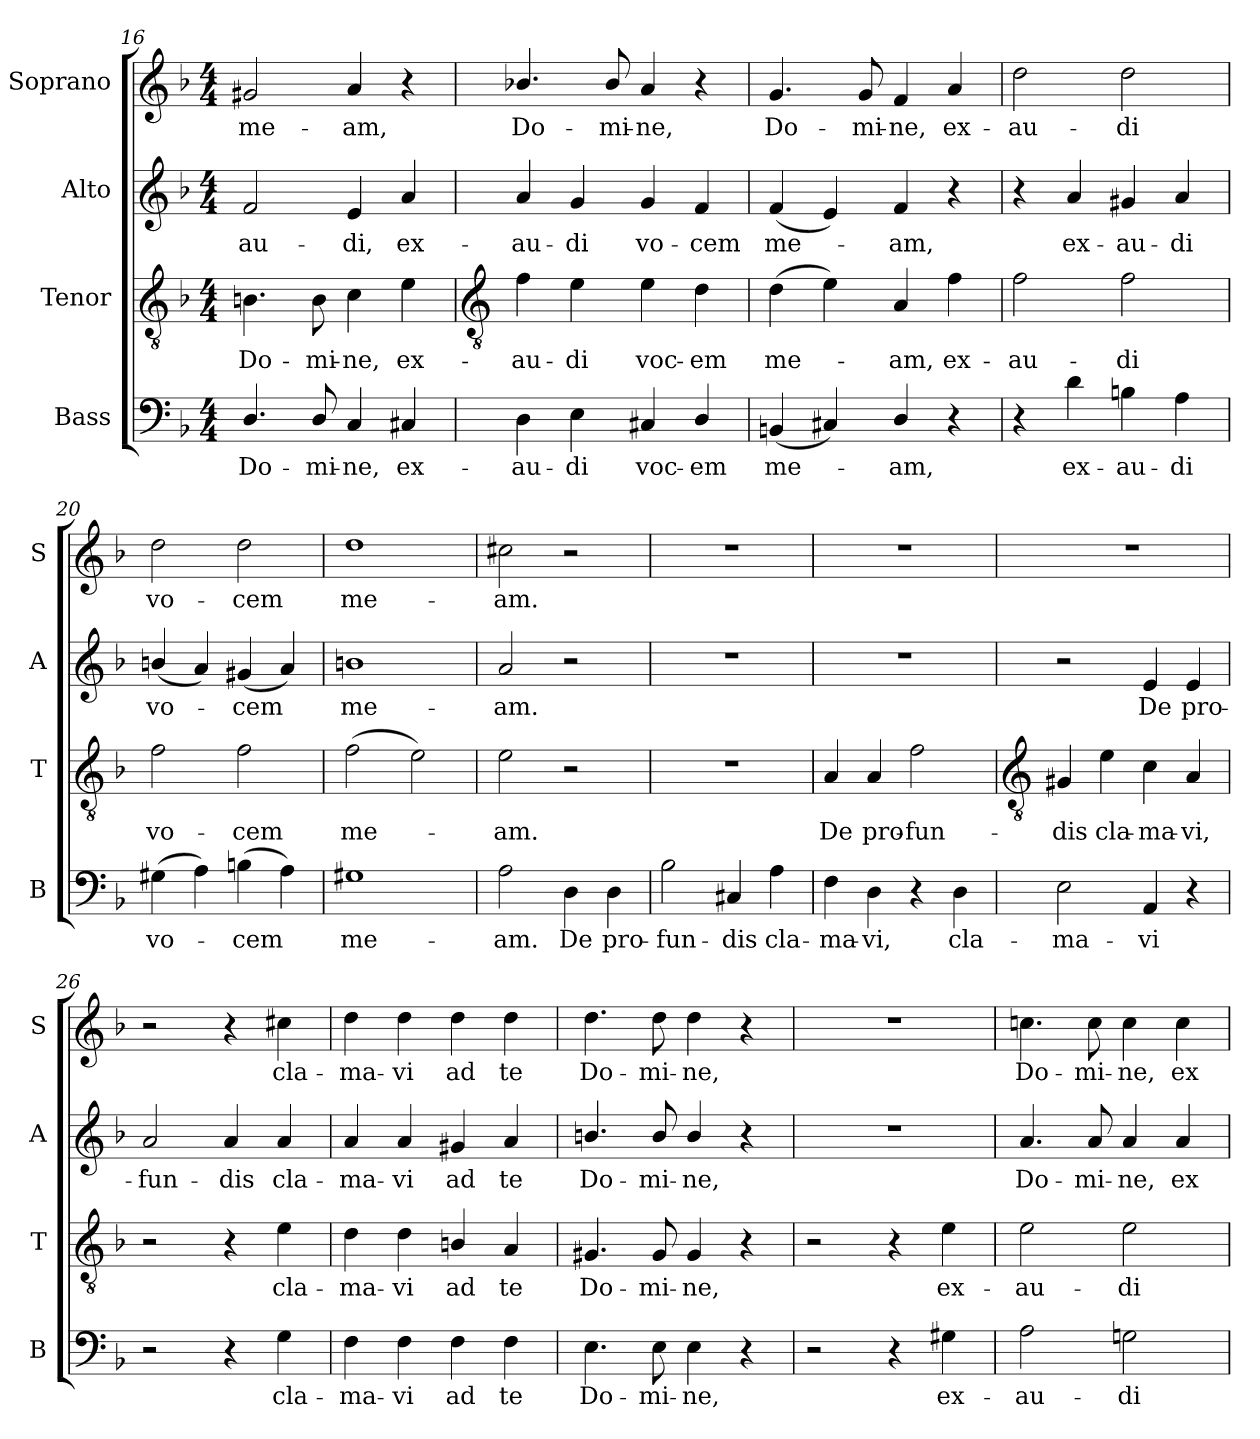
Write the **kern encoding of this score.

**kern	**text	**kern	**text	**kern	**text	**kern	**text
*part4	*part4	*part3	*part3	*part2	*part2	*part1	*part1
*staff4	*staff4	*staff3	*staff3	*staff2	*staff2	*staff1	*staff1
*I"Bass	*	*I"Tenor	*	*I"Alto	*	*I"Soprano	*
*I'B	*	*I'T	*	*I'A	*	*I'S	*
*clefF4	*	*clefGv2	*	*clefG2	*	*clefG2	*
*k[b-]	*	*k[b-]	*	*k[b-]	*	*k[b-]	*
*F:	*	*F:	*	*F:	*	*F:	*
*M4/4	*	*M4/4	*	*M4/4	*	*M4/4	*
=16	=16	=16	=16	=16	=16	=16	=16
!	!LO:LY:b	!	!LO:LY:b	!	!LO:LY:b	!	!LO:LY:b
4.D/	Do-	4.Bn	Do-	2f	-au-	2g#X	me-
!	!LO:LY:b	!	!LO:LY:b	!	!	!	!
8D/	-mi-	8B	-mi-	.	.	.	.
!	!LO:LY:b	!	!LO:LY:b	!	!LO:LY:b	!	!LO:LY:b
4C	-ne,	4c	-ne,	4e	-di,	4a	-am,
!	!LO:LY:b	!	!LO:LY:b	!	!LO:LY:b	!	!
4C#X	ex-	4e	ex-	4a	ex-	4r	.
!!LO:LB:g=z
=17	=17	=17	=17	=17	=17	=17	=17
*	*	*clefGv2	*	*	*	*	*
!	!LO:LY:b	!	!LO:LY:b	!	!LO:LY:b	!	!LO:LY:b
4D	-au-	4f	-au-	4a	-au-	4.b-X/	Do-
!	!LO:LY:b	!	!LO:LY:b	!	!LO:LY:b	!	!
4E	-di	4e	-di	4g	-di	.	.
!	!	!	!	!	!	!	!LO:LY:b
.	.	.	.	.	.	8b-/	-mi-
!	!LO:LY:b	!	!LO:LY:b	!	!LO:LY:b	!	!LO:LY:b
4C#X	voc-	4e	voc-	4g	vo-	4a	-ne,
!	!LO:LY:b	!	!LO:LY:b	!	!LO:LY:b	!	!
4D/	-em	4d	-em	4f	-cem	4r	.
=18	=18	=18	=18	=18	=18	=18	=18
!	!LO:LY:b	!	!LO:LY:b	!	!LO:LY:b	!	!LO:LY:b
(<4BBn	me-	(>4d	me-	(<4f	me-	4.g	Do-
4C#X)	.	4e)	.	4e)	.	.	.
!	!	!	!	!	!	!	!LO:LY:b
.	.	.	.	.	.	8g	-mi-
!	!LO:LY:b	!	!LO:LY:b	!	!LO:LY:b	!	!LO:LY:b
4D/	am,	4A	am,	4f	am,	4f	-ne,
!	!	!	!LO:LY:b	!	!	!	!LO:LY:b
4r	.	4f	ex-	4r	.	4a	ex-
=19	=19	=19	=19	=19	=19	=19	=19
!	!	!	!LO:LY:b	!	!	!	!LO:LY:b
4r	.	2f	-au-	4r	.	2dd	-au-
!	!LO:LY:b	!	!	!	!LO:LY:b	!	!
4d	ex-	.	.	4a	ex-	.	.
!	!LO:LY:b	!	!LO:LY:b	!	!LO:LY:b	!	!LO:LY:b
4Bn	-au-	2f	-di	4g#X	-au-	2dd	-di
!	!LO:LY:b	!	!	!	!LO:LY:b	!	!
4A	-di	.	.	4a	-di	.	.
=20	=20	=20	=20	=20	=20	=20	=20
!	!LO:LY:b	!	!LO:LY:b	!	!LO:LY:b	!	!LO:LY:b
(>4G#X	vo-	2f	vo-	(<4bn/	vo-	2dd	vo-
4A)	.	.	.	4a)	.	.	.
!	!LO:LY:b	!	!LO:LY:b	!	!LO:LY:b	!	!LO:LY:b
(>4Bn	cem	2f	-cem	(<4g#X	cem	2dd	-cem
4A)	.	.	.	4a)	.	.	.
=21	=21	=21	=21	=21	=21	=21	=21
!	!LO:LY:b	!	!LO:LY:b	!	!LO:LY:b	!	!LO:LY:b
1G#X	me-	(>2f	me-	1bn	me-	1dd	me-
.	.	2e)	.	.	.	.	.
=22	=22	=22	=22	=22	=22	=22	=22
!	!LO:LY:b	!	!LO:LY:b	!	!LO:LY:b	!	!LO:LY:b
2A	-am.	2e	am.	2a	-am.	2cc#X	-am.
!	!LO:LY:b	!	!	!	!	!	!
4D	De	2r	.	2r	.	2r	.
!	!LO:LY:b	!	!	!	!	!	!
4D	pro-	.	.	.	.	.	.
=23	=23	=23	=23	=23	=23	=23	=23
!	!LO:LY:b	!	!	!	!	!	!
2B-	-fun-	1r	.	1r	.	1r	.
!	!LO:LY:b	!	!	!	!	!	!
4C#X	-dis	.	.	.	.	.	.
!	!LO:LY:b	!	!	!	!	!	!
4A	cla-	.	.	.	.	.	.
=24	=24	=24	=24	=24	=24	=24	=24
!	!LO:LY:b	!	!LO:LY:b	!	!	!	!
4F	-ma-	4A	De	1r	.	1r	.
!	!LO:LY:b	!	!LO:LY:b	!	!	!	!
4D	-vi,	4A	pro-	.	.	.	.
!	!	!	!LO:LY:b	!	!	!	!
4r	.	2f	-fun-	.	.	.	.
!	!LO:LY:b	!	!	!	!	!	!
4D	cla-	.	.	.	.	.	.
!!LO:LB:g=z
=25	=25	=25	=25	=25	=25	=25	=25
*	*	*clefGv2	*	*	*	*	*
!	!LO:LY:b	!	!LO:LY:b	!	!	!	!
2E	-ma-	4G#X	-dis	2r	.	1r	.
!	!	!	!LO:LY:b	!	!	!	!
.	.	4e	cla-	.	.	.	.
!	!LO:LY:b	!	!LO:LY:b	!	!LO:LY:b	!	!
4AA	-vi	4c	-ma-	4e	De	.	.
!	!	!	!LO:LY:b	!	!LO:LY:b	!	!
4r	.	4A	-vi,	4e	pro-	.	.
=26	=26	=26	=26	=26	=26	=26	=26
!	!	!	!	!	!LO:LY:b	!	!
2r	.	2r	.	2a	-fun-	2r	.
!	!	!	!	!	!LO:LY:b	!	!
4r	.	4r	.	4a	-dis	4r	.
!	!LO:LY:b	!	!LO:LY:b	!	!LO:LY:b	!	!LO:LY:b
4G	cla-	4e	cla-	4a	cla-	4cc#X	cla-
=27	=27	=27	=27	=27	=27	=27	=27
!	!LO:LY:b	!	!LO:LY:b	!	!LO:LY:b	!	!LO:LY:b
4F	-ma-	4d	-ma-	4a	-ma-	4dd	-ma-
!	!LO:LY:b	!	!LO:LY:b	!	!LO:LY:b	!	!LO:LY:b
4F	-vi	4d	-vi	4a	-vi	4dd	-vi
!	!LO:LY:b	!	!LO:LY:b	!	!LO:LY:b	!	!LO:LY:b
4F	ad	4Bn/	ad	4g#X	ad	4dd	ad
!	!LO:LY:b	!	!LO:LY:b	!	!LO:LY:b	!	!LO:LY:b
4F	te	4A	te	4a	te	4dd	te
=28	=28	=28	=28	=28	=28	=28	=28
!	!LO:LY:b	!	!LO:LY:b	!	!LO:LY:b	!	!LO:LY:b
4.E	Do-	4.G#X	Do-	4.bn/	Do-	4.dd	Do-
!	!LO:LY:b	!	!LO:LY:b	!	!LO:LY:b	!	!LO:LY:b
8E	-mi-	8G#	-mi-	8b/	-mi-	8dd	-mi-
!	!LO:LY:b	!	!LO:LY:b	!	!LO:LY:b	!	!LO:LY:b
4E	-ne,	4G#	-ne,	4b/	-ne,	4dd	-ne,
4r	.	4r	.	4r	.	4r	.
=29	=29	=29	=29	=29	=29	=29	=29
2r	.	2r	.	1r	.	1r	.
4r	.	4r	.	.	.	.	.
!	!LO:LY:b	!	!LO:LY:b	!	!	!	!
4G#X	ex-	4e	ex-	.	.	.	.
=30	=30	=30	=30	=30	=30	=30	=30
!	!LO:LY:b	!	!LO:LY:b	!	!LO:LY:b	!	!LO:LY:b
2A	-au-	2e	-au-	4.a	Do-	4.ccn	Do-
!	!	!	!	!	!LO:LY:b	!	!LO:LY:b
.	.	.	.	8a	-mi-	8cc	-mi-
!	!LO:LY:b	!	!LO:LY:b	!	!LO:LY:b	!	!LO:LY:b
2Gn	-di	2e	-di	4a	-ne,	4cc	-ne,
!	!	!	!	!	!LO:LY:b	!	!LO:LY:b
.	.	.	.	4a	ex-	4cc	ex-
=	=	=	=	=	=	=	=
*-	*-	*-	*-	*-	*-	*-	*-
